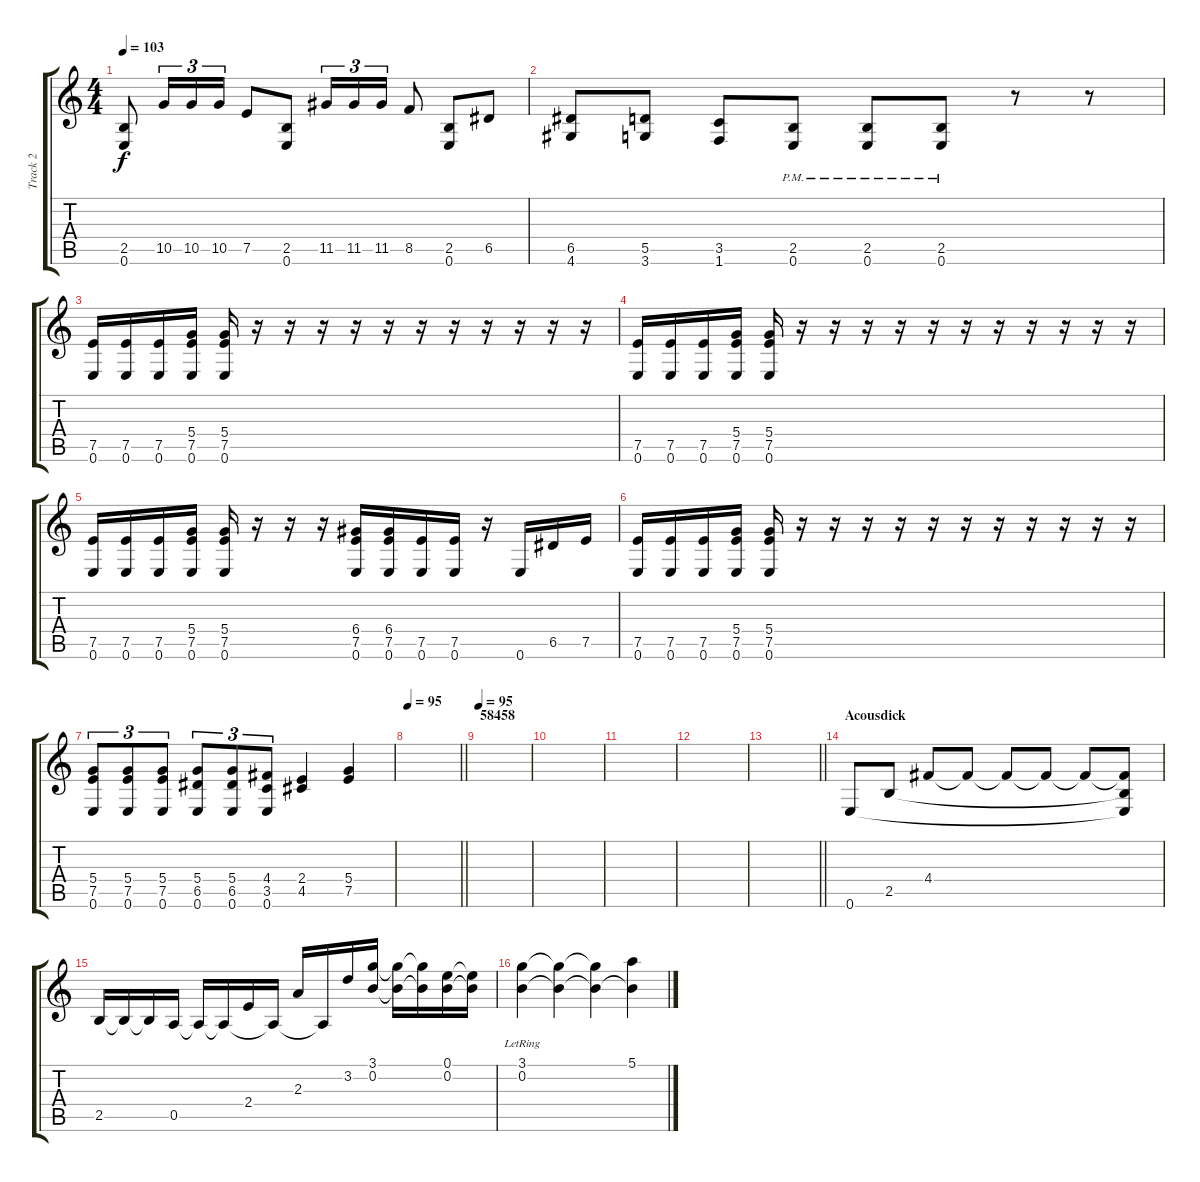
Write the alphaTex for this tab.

\track ("Track 2" "Track 2") {instrument distortionguitar}
\staff {score tabs}
\tuning (E4 B3 G3 D3 A2 E2) {hide}
\ts (4 4)
\tempo 103
\clef g2
\ks c
(2.5 0.6).8{dy f} 10.5.16{tu (3 2)} 10.5.16{tu (3 2)} 10.5.16{tu (3 2)} 7.5.8 (2.5 0.6).8 11.5.16{tu (3 2)} 11.5.16{tu (3 2)} 11.5.16{tu (3 2)} 8.5.8 (2.5 0.6).8 6.5.8 |
(6.5 4.6).8 (5.5 3.6).8 (3.5 1.6).8 (2.5{pm} 0.6{pm}).8 (2.5{pm} 0.6{pm}).8 (2.5{pm} 0.6{pm}).8 r.8 r.8 |
(7.5 0.6).16 (7.5 0.6).16 (7.5 0.6).16 (5.4 7.5 0.6).16 (5.4 7.5 0.6).16 r.16 r.16 r.16 r.16 r.16 r.16 r.16 r.16 r.16 r.16 r.16 |
(7.5 0.6).16 (7.5 0.6).16 (7.5 0.6).16 (5.4 7.5 0.6).16 (5.4 7.5 0.6).16 r.16 r.16 r.16 r.16 r.16 r.16 r.16 r.16 r.16 r.16 r.16 |
(7.5 0.6).16 (7.5 0.6).16 (7.5 0.6).16 (5.4 7.5 0.6).16 (5.4 7.5 0.6).16 r.16 r.16 r.16 (6.4 7.5 0.6).16 (6.4 7.5 0.6).16 (7.5 0.6).16 (7.5 0.6).16 r.16 0.6.16 6.5.16 7.5.16 |
(7.5 0.6).16 (7.5 0.6).16 (7.5 0.6).16 (5.4 7.5 0.6).16 (5.4 7.5 0.6).16 r.16 r.16 r.16 r.16 r.16 r.16 r.16 r.16 r.16 r.16 r.16 |
(5.4 7.5 0.6).8{tu (3 2)} (5.4 7.5 0.6).8{tu (3 2)} (5.4 7.5 0.6).8{tu (3 2)} (5.4 6.5 0.6).8{tu (3 2)} (5.4 6.5 0.6).8{tu (3 2)} (4.4 3.5 0.6).8{tu (3 2)} (2.4 4.5).4 (5.4 7.5).4 |
\tempo 95
\barLineRight lightlight
|
\section ("" "58458")
\tempo 95
|
|
|
|
\barLineRight lightlight
|
\section ("" "Acousdick")
0.6.8{instrument acousticguitarsteel} 2.5.8 4.4.8 4.4{t}.8 4.4{t}.8 4.4{t}.8 4.4{t}.8 (4.4{t} 2.5{t} 0.6{t}).8 |
2.5.16 2.5{t}.16 2.5{t}.16 0.5.16 0.5{t}.16 0.5{t}.16 2.4.16 0.5{t}.16 2.3.16 0.5{t}.16 3.2.16 (3.1 0.2).16 (3.1{t} 0.2{t}).16 (3.1{t} 0.2{t}).16 (0.1 0.2).16 (0.1{t} 0.2{t}).16 |
(3.1{lr} 0.2{lr}).4 (3.1{t} 0.2{t}).4 (3.1{t} 0.2{t}).4 (5.1 0.2{t}).4
